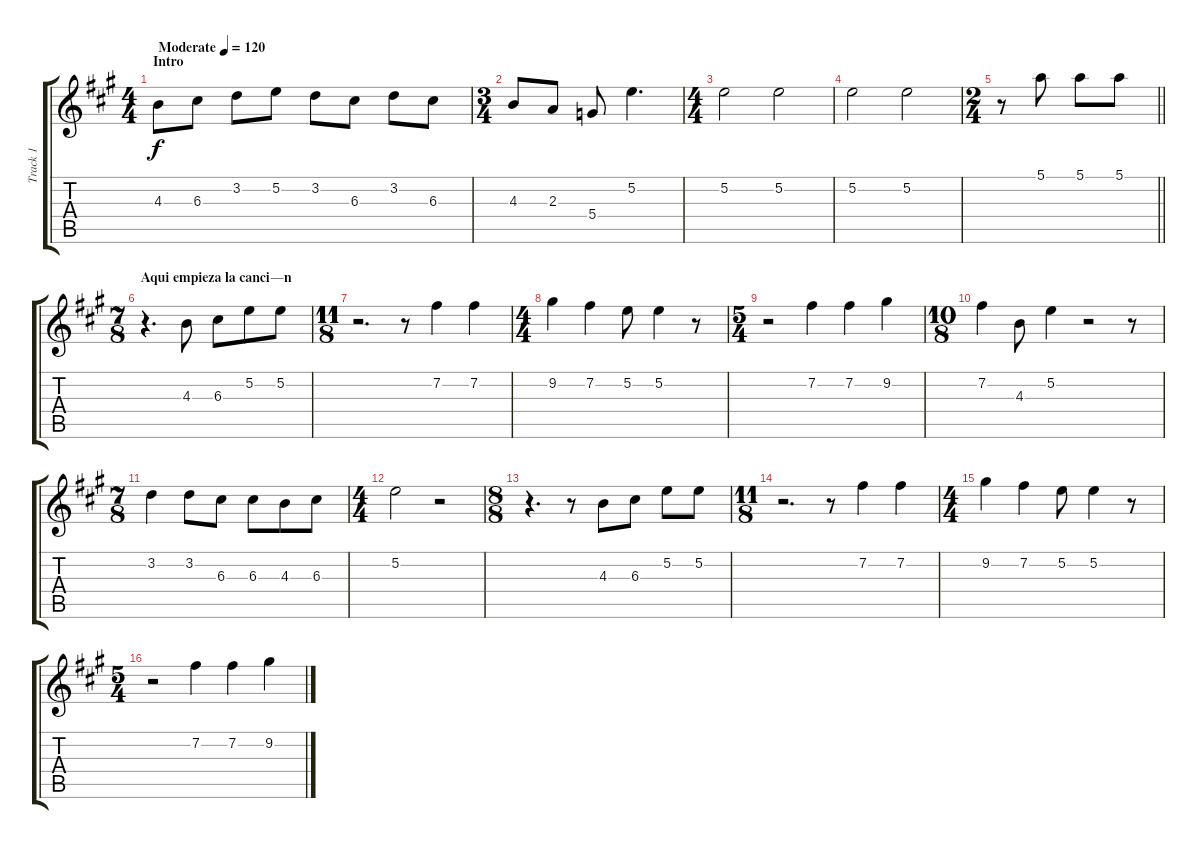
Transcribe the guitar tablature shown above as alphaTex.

\track ("Track 1" "Track 1") {instrument acousticguitarsteel}
\staff {score tabs}
\tuning (E4 B3 G3 D3 A2 E2) {hide}
\ts (4 4)
\section ("" "Intro")
\tempo (120 "Moderate")
\clef g2
\ks a
4.3.8{dy f instrument acousticguitarsteel} 6.3.8 3.2.8 5.2.8 3.2.8 6.3.8 3.2.8 6.3.8 |
\ts (3 4)
4.3.8 2.3.8 5.4.8 5.2.4{d} |
\ts (4 4)
5.2.2 5.2.2 |
5.2.2 5.2.2 |
\ts (2 4)
\barLineRight lightlight
r.8 5.1.8 5.1.8 5.1.8 |
\ts (7 8)
\section ("" "Aqui empieza la canci—n")
r.4{d} 4.3.8 6.3.8 5.2.8 5.2.8 |
\ts (11 8)
r.2{d} r.8 7.2.4 7.2.4 |
\ts (4 4)
9.2.4 7.2.4 5.2.8 5.2.4 r.8 |
\ts (5 4)
r.2 7.2.4 7.2.4 9.2.4 |
\ts (10 8)
7.2.4 4.3.8 5.2.4 r.2 r.8 |
\ts (7 8)
3.2.4 3.2.8 6.3.8 6.3.8 4.3.8 6.3.8 |
\ts (4 4)
5.2.2 r.2 |
\ts (8 8)
r.4{d} r.8 4.3.8 6.3.8 5.2.8 5.2.8 |
\ts (11 8)
r.2{d} r.8 7.2.4 7.2.4 |
\ts (4 4)
9.2.4 7.2.4 5.2.8 5.2.4 r.8 |
\ts (5 4)
r.2 7.2.4 7.2.4 9.2.4
